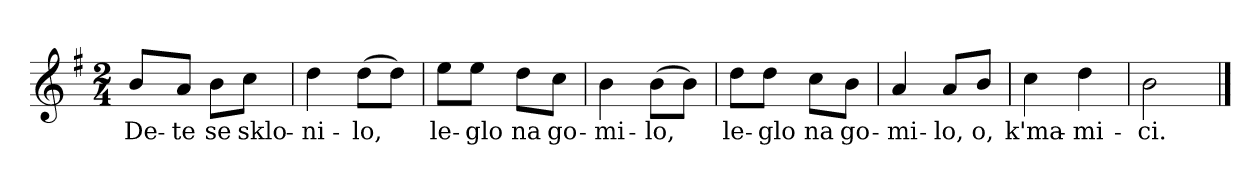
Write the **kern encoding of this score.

**kern	**text
*part1	*part1
*staff1	*staff1
*clefG2	*
*k[f#]	*
*G:	*
*M2/4	*
*MM120	*
=1	=1
!	!LO:LY:b
8b/L	De-
!	!LO:LY:b
8a/J	-te
!	!LO:LY:b
8b\L	se
!	!LO:LY:b
8cc\J	sklo-
=2	=2
!	!LO:LY:b
4dd\	-ni-
!	!LO:LY:b
(>8dd\L	-lo,
8dd\J)	.
=3	=3
!	!LO:LY:b
8ee\L	le-
!	!LO:LY:b
8ee\J	-glo
!	!LO:LY:b
8dd\L	na
!	!LO:LY:b
8cc\J	go-
=4	=4
!	!LO:LY:b
4b\	-mi-
!	!LO:LY:b
(>8b\L	-lo,
8b\J)	.
=5	=5
!	!LO:LY:b
8dd\L	le-
!	!LO:LY:b
8dd\J	-glo
!	!LO:LY:b
8cc\L	na
!	!LO:LY:b
8b\J	go-
=6	=6
!	!LO:LY:b
4a/	-mi-
!	!LO:LY:b
8a/L	-lo,
!	!LO:LY:b
8b/J	o,
=7	=7
!	!LO:LY:b
4cc\	k'ma-
!	!LO:LY:b
4dd\	-mi-
=8	=8
!	!LO:LY:b
2b\	-ci.
==	==
*-	*-
